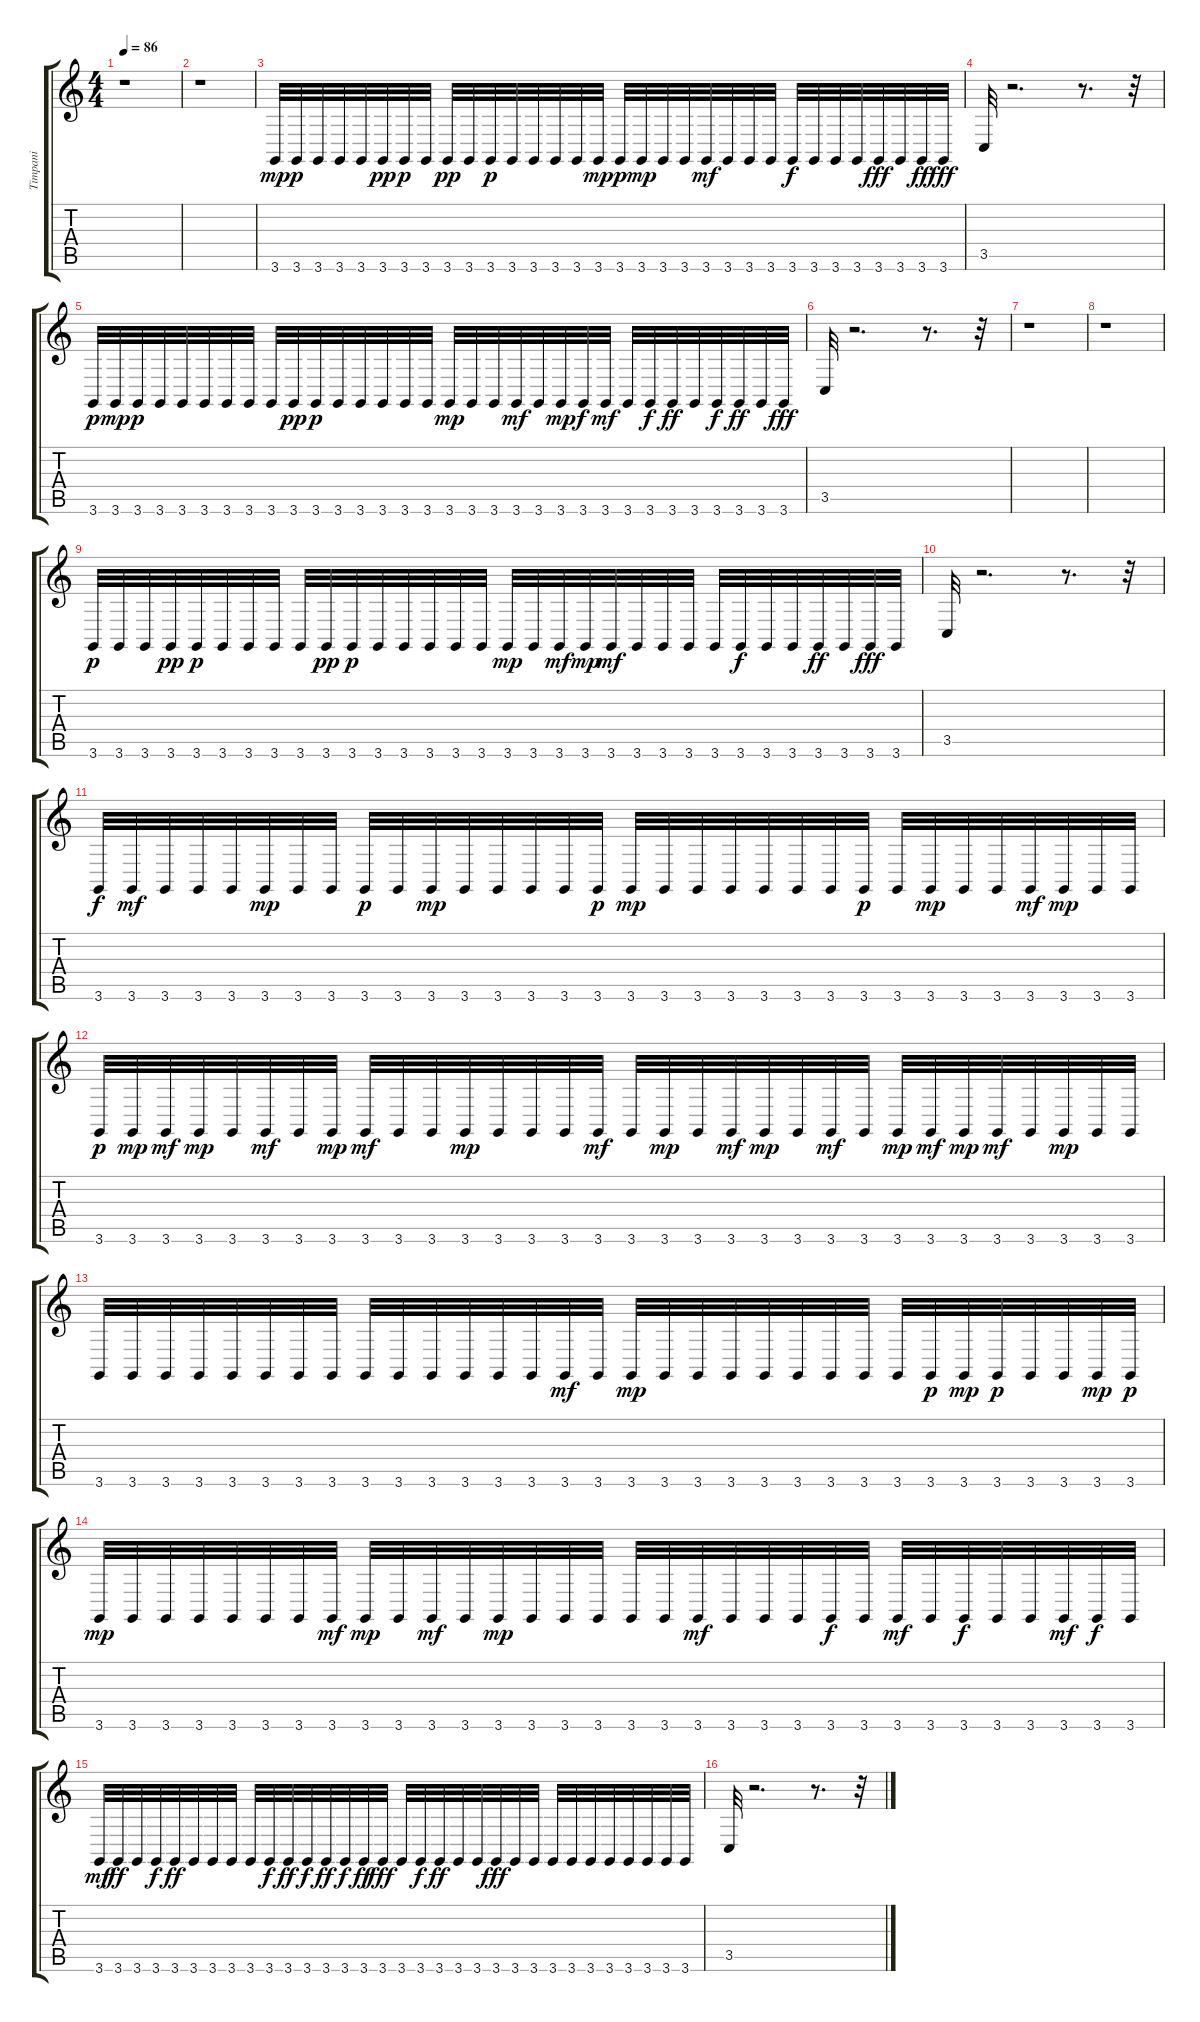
\track ("Timpani" "Timpani") {instrument timpani}
\staff {score tabs}
\tuning (E4 B3 G3 D3 A2 E2) {hide}
\ts (4 4)
\tempo 86
\clef g2
\ks c
r.1{dy ff} |
r.1 |
3.6.32{dy mp} 3.6.32{dy p} 3.6.32 3.6.32 3.6.32 3.6.32{dy pp} 3.6.32{dy p} 3.6.32 3.6.32{dy pp} 3.6.32 3.6.32{dy p} 3.6.32 3.6.32 3.6.32 3.6.32 3.6.32{dy mp} 3.6.32{dy p} 3.6.32{dy mp} 3.6.32 3.6.32 3.6.32{dy mf} 3.6.32 3.6.32 3.6.32 3.6.32{dy f} 3.6.32 3.6.32 3.6.32 3.6.32{dy fff} 3.6.32 3.6.32{dy ff} 3.6.32{dy fff} |
3.5.32 r.2{d} r.8{d} r.32 |
3.6.32{dy p} 3.6.32{dy mp} 3.6.32{dy p} 3.6.32 3.6.32 3.6.32 3.6.32 3.6.32 3.6.32 3.6.32{dy pp} 3.6.32{dy p} 3.6.32 3.6.32 3.6.32 3.6.32 3.6.32 3.6.32{dy mp} 3.6.32 3.6.32 3.6.32{dy mf} 3.6.32 3.6.32{dy mp} 3.6.32{dy f} 3.6.32{dy mf} 3.6.32 3.6.32{dy f} 3.6.32{dy ff} 3.6.32 3.6.32{dy f} 3.6.32{dy ff} 3.6.32 3.6.32{dy fff} |
3.5.32 r.2{d} r.8{d} r.32 |
r.1 |
r.1 |
3.6.32{dy p} 3.6.32 3.6.32 3.6.32{dy pp} 3.6.32{dy p} 3.6.32 3.6.32 3.6.32 3.6.32 3.6.32{dy pp} 3.6.32{dy p} 3.6.32 3.6.32 3.6.32 3.6.32 3.6.32 3.6.32{dy mp} 3.6.32 3.6.32{dy mf} 3.6.32{dy mp} 3.6.32{dy mf} 3.6.32 3.6.32 3.6.32 3.6.32 3.6.32{dy f} 3.6.32 3.6.32 3.6.32{dy ff} 3.6.32 3.6.32{dy fff} 3.6.32 |
3.5.32 r.2{d} r.8{d} r.32 |
3.6.32{dy f} 3.6.32{dy mf} 3.6.32 3.6.32 3.6.32 3.6.32{dy mp} 3.6.32 3.6.32 3.6.32{dy p} 3.6.32 3.6.32{dy mp} 3.6.32 3.6.32 3.6.32 3.6.32 3.6.32{dy p} 3.6.32{dy mp} 3.6.32 3.6.32 3.6.32 3.6.32 3.6.32 3.6.32 3.6.32{dy p} 3.6.32 3.6.32{dy mp} 3.6.32 3.6.32 3.6.32{dy mf} 3.6.32{dy mp} 3.6.32 3.6.32 |
3.6.32{dy p} 3.6.32{dy mp} 3.6.32{dy mf} 3.6.32{dy mp} 3.6.32 3.6.32{dy mf} 3.6.32 3.6.32{dy mp} 3.6.32{dy mf} 3.6.32 3.6.32 3.6.32{dy mp} 3.6.32 3.6.32 3.6.32 3.6.32{dy mf} 3.6.32 3.6.32{dy mp} 3.6.32 3.6.32{dy mf} 3.6.32{dy mp} 3.6.32 3.6.32{dy mf} 3.6.32 3.6.32{dy mp} 3.6.32{dy mf} 3.6.32{dy mp} 3.6.32{dy mf} 3.6.32 3.6.32{dy mp} 3.6.32 3.6.32 |
3.6.32 3.6.32 3.6.32 3.6.32 3.6.32 3.6.32 3.6.32 3.6.32 3.6.32 3.6.32 3.6.32 3.6.32 3.6.32 3.6.32 3.6.32{dy mf} 3.6.32 3.6.32{dy mp} 3.6.32 3.6.32 3.6.32 3.6.32 3.6.32 3.6.32 3.6.32 3.6.32 3.6.32{dy p} 3.6.32{dy mp} 3.6.32{dy p} 3.6.32 3.6.32 3.6.32{dy mp} 3.6.32{dy p} |
3.6.32{dy mp} 3.6.32 3.6.32 3.6.32 3.6.32 3.6.32 3.6.32 3.6.32{dy mf} 3.6.32{dy mp} 3.6.32 3.6.32{dy mf} 3.6.32 3.6.32{dy mp} 3.6.32 3.6.32 3.6.32 3.6.32 3.6.32 3.6.32{dy mf} 3.6.32 3.6.32 3.6.32 3.6.32{dy f} 3.6.32 3.6.32{dy mf} 3.6.32 3.6.32{dy f} 3.6.32 3.6.32 3.6.32{dy mf} 3.6.32{dy f} 3.6.32 |
3.6.32{dy mf} 3.6.32{dy ff} 3.6.32 3.6.32{dy f} 3.6.32{dy ff} 3.6.32 3.6.32 3.6.32 3.6.32 3.6.32{dy f} 3.6.32{dy ff} 3.6.32{dy f} 3.6.32{dy ff} 3.6.32{dy f} 3.6.32{dy ff} 3.6.32{dy fff} 3.6.32 3.6.32{dy f} 3.6.32{dy ff} 3.6.32 3.6.32 3.6.32{dy fff} 3.6.32 3.6.32 3.6.32 3.6.32 3.6.32 3.6.32 3.6.32 3.6.32 3.6.32 3.6.32 |
3.5.32 r.2{d} r.8{d} r.32
